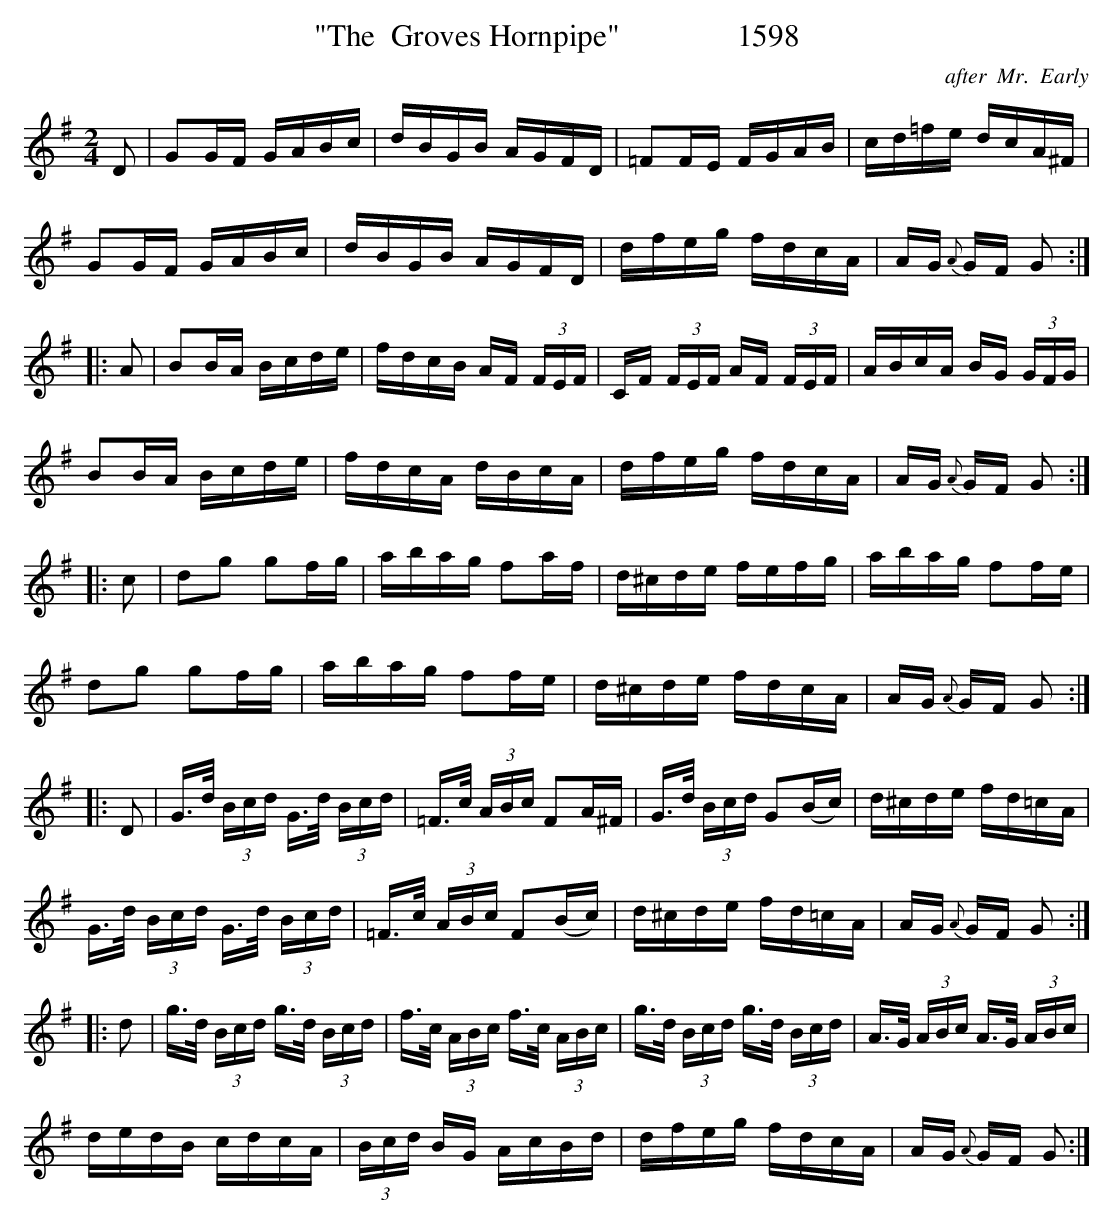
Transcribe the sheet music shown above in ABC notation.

X:1
T:"The  Groves Hornpipe"               1598
C:after  Mr.  Early
BRENNAN July 2003 (HTTP://WWW.SOSYOURMOM.COM)
M:2/4
L:1/16
K:G
D2|G2GF GABc|dBGB AGFD|=F2FE FGAB|cd=fe dcA^F|
G2GF GABc|dBGB AGFD|dfeg fdcA|AG {A}GF G2:|
|:A2|B2BA Bcde|fdcB AF  (3FEF|CF  (3FEF AF  (3FEF|ABcA BG  (3GFG|
B2BA Bcde|fdcA dBcA|dfeg fdcA|AG {A}GF G2:|
|:c2|d2g2 g2fg|abag f2af|d^cde fefg|abag f2fe|
d2g2 g2fg|abag f2fe|d^cde fdcA|AG {A}GF G2:|
|:D2|G3/2d/2  (3Bcd G3/2d/2  (3Bcd|=F3/2c/2  (3ABc F2A^F|G3/2d/2  (3Bcd G2(Bc)|d^cde fd=cA|
G3/2d/2  (3Bcd G3/2d/2  (3Bcd|=F3/2c/2  (3ABc F2(Bc)|d^cde fd=cA|AG {A}GF G2:|
|:d2|g3/2d/2  (3Bcd g3/2d/2  (3Bcd|f3/2c/2  (3ABc f3/2c/2  (3ABc|g3/2d/2  (3Bcd g3/2d/2  (3Bcd|A3/2G/2  (3ABc A3/2G/2  (3ABc|
dedB cdcA|(3Bcd BG AcBd|dfeg fdcA|AG {A}GF G2:|
